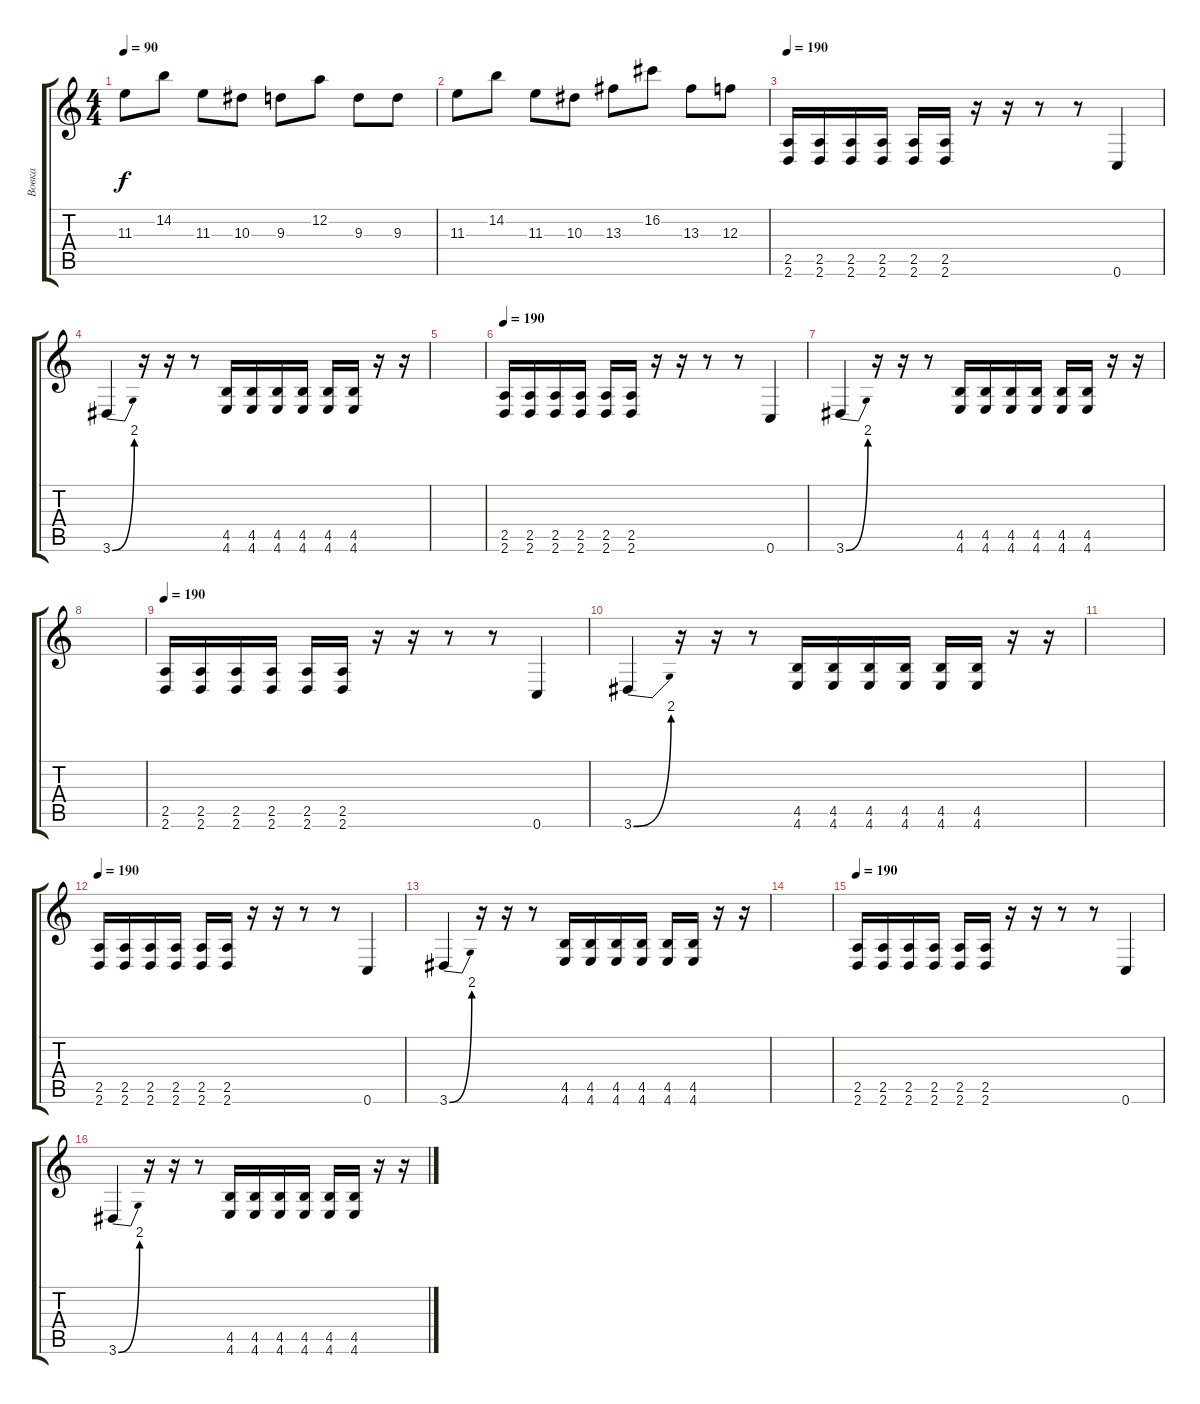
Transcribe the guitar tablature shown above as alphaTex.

\track ("Вовка" "Вовка") {instrument distortionguitar}
\staff {score tabs}
\tuning (D4 A3 F3 C3 G2 C2) {hide}
\ts (4 4)
\tempo 90
\clef g2
\ks c
11.3.8{dy f} 14.2.8 11.3.8 10.3.8 9.3.8 12.2.8 9.3.8 9.3.8 |
11.3.8 14.2.8 11.3.8 10.3.8 13.3.8 16.2.8 13.3.8 12.3.8 |
\tempo 190
(2.5 2.6).16 (2.5 2.6).16 (2.5 2.6).16 (2.5 2.6).16 (2.5 2.6).16 (2.5 2.6).16 r.16 r.16 r.8 r.8 0.6.4 |
3.6{be (bend 0 0 60 8)}.4 r.16 r.16 r.8 (4.5 4.6).16 (4.5 4.6).16 (4.5 4.6).16 (4.5 4.6).16 (4.5 4.6).16 (4.5 4.6).16 r.16 r.16 |
|
\tempo 190
(2.5 2.6).16 (2.5 2.6).16 (2.5 2.6).16 (2.5 2.6).16 (2.5 2.6).16 (2.5 2.6).16 r.16 r.16 r.8 r.8 0.6.4 |
3.6{be (bend 0 0 60 8)}.4 r.16 r.16 r.8 (4.5 4.6).16 (4.5 4.6).16 (4.5 4.6).16 (4.5 4.6).16 (4.5 4.6).16 (4.5 4.6).16 r.16 r.16 |
|
\tempo 190
(2.5 2.6).16 (2.5 2.6).16 (2.5 2.6).16 (2.5 2.6).16 (2.5 2.6).16 (2.5 2.6).16 r.16 r.16 r.8 r.8 0.6.4 |
3.6{be (bend 0 0 60 8)}.4 r.16 r.16 r.8 (4.5 4.6).16 (4.5 4.6).16 (4.5 4.6).16 (4.5 4.6).16 (4.5 4.6).16 (4.5 4.6).16 r.16 r.16 |
|
\tempo 190
(2.5 2.6).16 (2.5 2.6).16 (2.5 2.6).16 (2.5 2.6).16 (2.5 2.6).16 (2.5 2.6).16 r.16 r.16 r.8 r.8 0.6.4 |
3.6{be (bend 0 0 60 8)}.4 r.16 r.16 r.8 (4.5 4.6).16 (4.5 4.6).16 (4.5 4.6).16 (4.5 4.6).16 (4.5 4.6).16 (4.5 4.6).16 r.16 r.16 |
|
\tempo 190
(2.5 2.6).16 (2.5 2.6).16 (2.5 2.6).16 (2.5 2.6).16 (2.5 2.6).16 (2.5 2.6).16 r.16 r.16 r.8 r.8 0.6.4 |
3.6{be (bend 0 0 60 8)}.4 r.16 r.16 r.8 (4.5 4.6).16 (4.5 4.6).16 (4.5 4.6).16 (4.5 4.6).16 (4.5 4.6).16 (4.5 4.6).16 r.16 r.16
